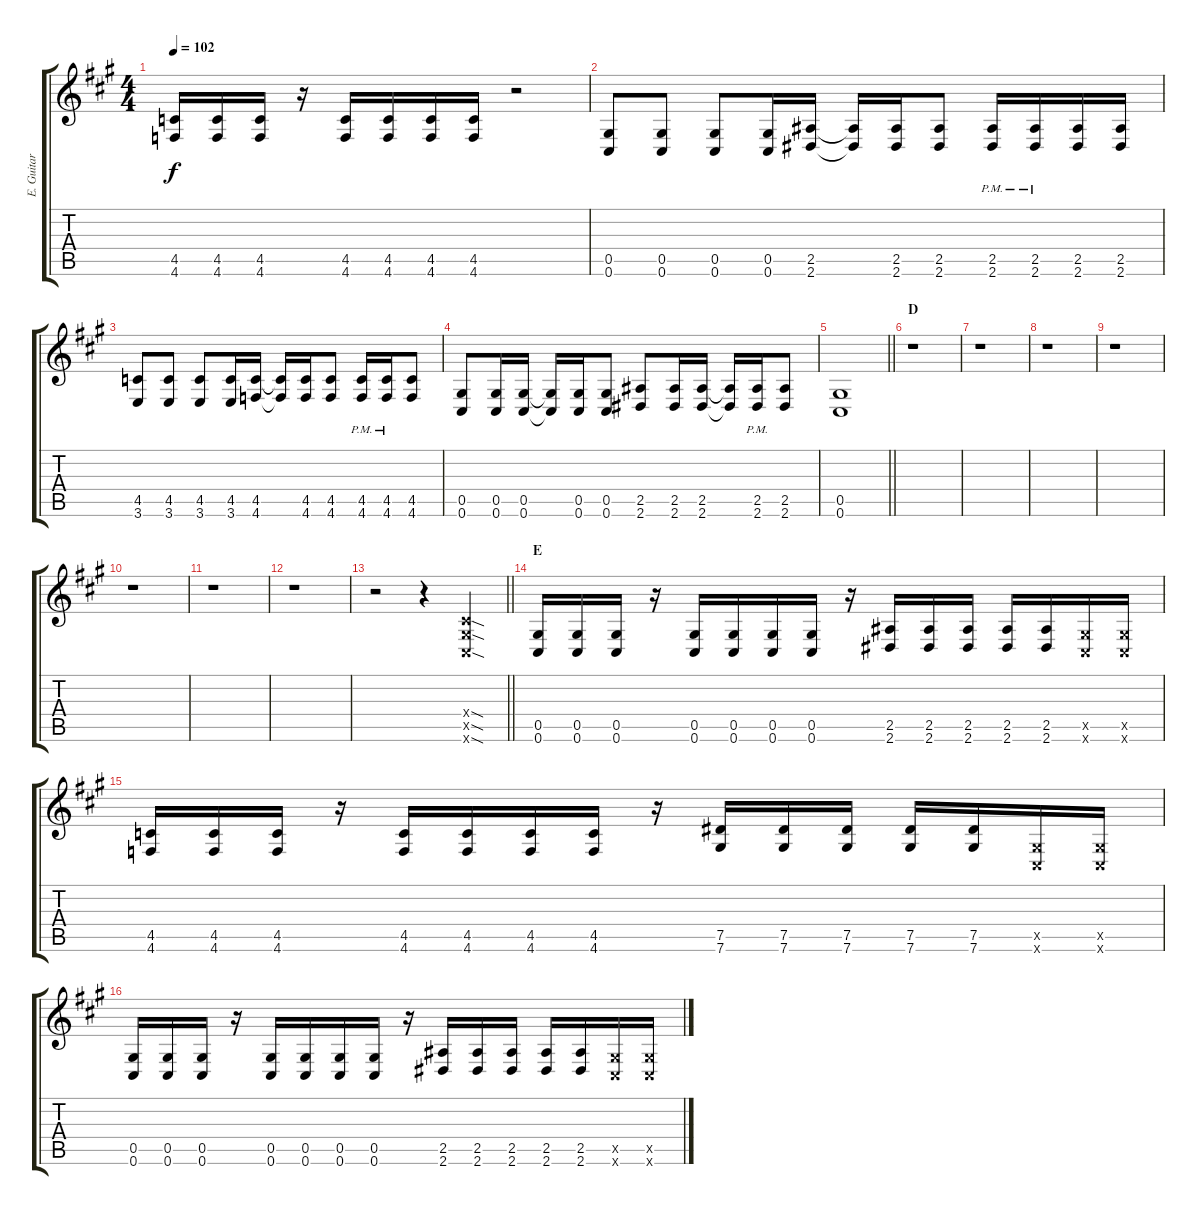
\track ("E. Guitar II" "E. Guitar ") {instrument distortionguitar}
\staff {score tabs}
\tuning (Eb4 Bb3 Gb3 Db3 Ab2 Db2) {hide}
\ts (4 4)
\tempo 102
\clef g2
\ks a
(4.5 4.6).16{dy f} (4.5 4.6).16 (4.5 4.6).16 r.16 (4.5 4.6).16 (4.5 4.6).16 (4.5 4.6).16 (4.5 4.6).16 r.2 |
(0.5 0.6).8 (0.5 0.6).8 (0.5 0.6).8 (0.5 0.6).16 (2.5 2.6).16 (2.5{t} 2.6{t}).16 (2.5 2.6).16 (2.5 2.6).8 (2.5{pm} 2.6{pm}).16 (2.5{pm} 2.6{pm}).16 (2.5 2.6).16 (2.5 2.6).16 |
(4.5 3.6).8 (4.5 3.6).8 (4.5 3.6).8 (4.5 3.6).16 (4.5 4.6).16 (4.5{t} 4.6{t}).16 (4.5 4.6).16 (4.5 4.6).8 (4.5{pm} 4.6{pm}).16 (4.5{pm} 4.6{pm}).16 (4.5 4.6).8 |
(0.5 0.6).8 (0.5 0.6).16 (0.5 0.6).16 (0.5{t} 0.6{t}).16 (0.5 0.6).16 (0.5 0.6).8 (2.5 2.6).8 (2.5 2.6).16 (2.5 2.6).16 (2.5{t} 2.6{t}).16 (2.5{pm} 2.6{pm}).16 (2.5 2.6).8 |
\barLineRight lightlight
(0.5 0.6).1 |
\section ("" "D")
r.1 |
r.1 |
r.1 |
r.1 |
r.1 |
r.1 |
r.1 |
\barLineRight lightlight
r.2 r.4 (0.4{sod x} 0.5{sod x} 0.6{sod x}).4 |
\section ("" "E")
(0.5 0.6).16{balance 13} (0.5 0.6).16 (0.5 0.6).16 r.16 (0.5 0.6).16 (0.5 0.6).16 (0.5 0.6).16 (0.5 0.6).16 r.16 (2.5 2.6).16 (2.5 2.6).16 (2.5 2.6).16 (2.5 2.6).16 (2.5 2.6).16 (0.5{x} 0.6{x}).16 (0.5{x} 0.6{x}).16 |
(4.5 4.6).16 (4.5 4.6).16 (4.5 4.6).16 r.16 (4.5 4.6).16 (4.5 4.6).16 (4.5 4.6).16 (4.5 4.6).16 r.16 (7.5 7.6).16 (7.5 7.6).16 (7.5 7.6).16 (7.5 7.6).16 (7.5 7.6).16 (0.5{x} 0.6{x}).16 (0.5{x} 0.6{x}).16 |
(0.5 0.6).16 (0.5 0.6).16 (0.5 0.6).16 r.16 (0.5 0.6).16 (0.5 0.6).16 (0.5 0.6).16 (0.5 0.6).16 r.16 (2.5 2.6).16 (2.5 2.6).16 (2.5 2.6).16 (2.5 2.6).16 (2.5 2.6).16 (0.5{x} 0.6{x}).16 (0.5{x} 0.6{x}).16
